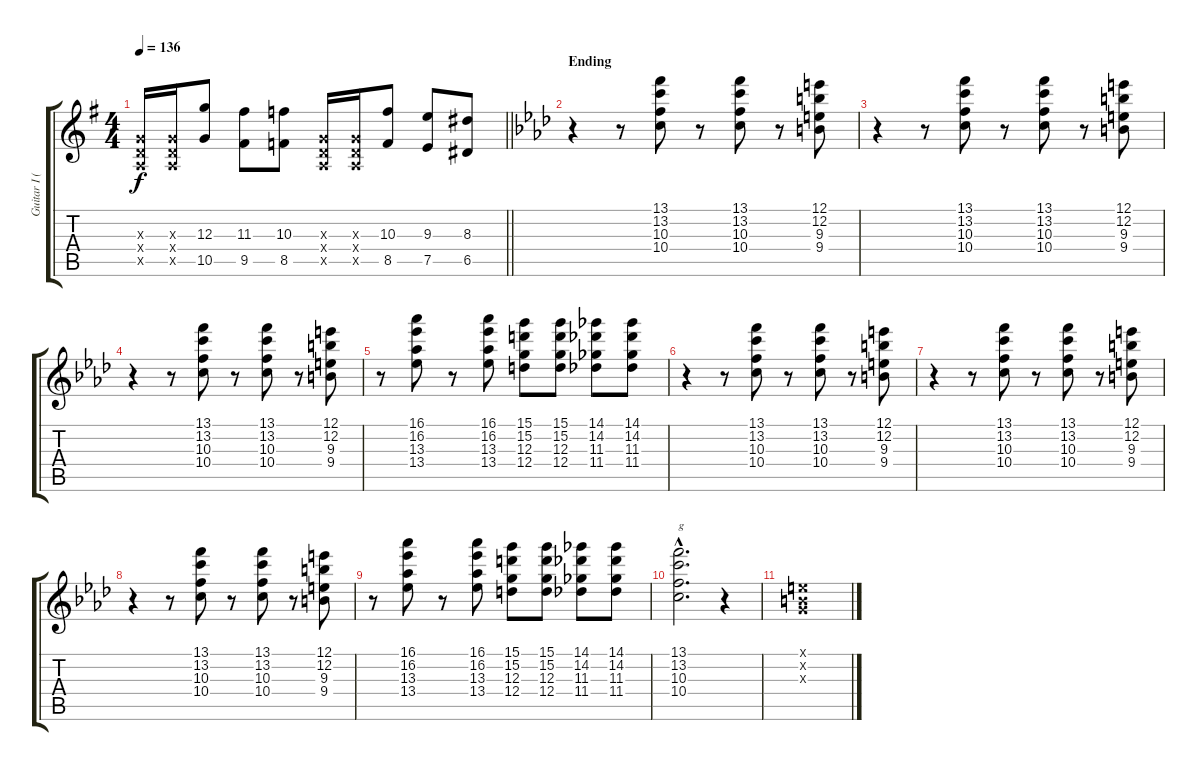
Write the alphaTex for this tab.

\track ("Guitar I (Aiji)" "Guitar I (") {instrument distortionguitar}
\staff {score tabs}
\tuning (E4 B3 G3 D3 A2 E2) {hide}
\ts (4 4)
\tempo 136
\clef g2
\barLineRight lightlight
\ks g
(0.3{x} 0.4{x} 0.5{x}).16{dy f} (0.3{x} 0.4{x} 0.5{x}).16 (12.3 10.5).8 (11.3 9.5).8 (10.3 8.5).8 (0.3{x} 0.4{x} 0.5{x}).16 (0.3{x} 0.4{x} 0.5{x}).16 (10.3 8.5).8 (9.3 7.5).8 (8.3 6.5).8 |
\section ("" "Ending")
\ks ab
r.4 r.8 (13.1 13.2 10.3 10.4).8 r.8 (13.1 13.2 10.3 10.4).8 r.8 (12.1 12.2 9.3 9.4).8 |
r.4 r.8 (13.1 13.2 10.3 10.4).8 r.8 (13.1 13.2 10.3 10.4).8 r.8 (12.1 12.2 9.3 9.4).8 |
r.4 r.8 (13.1 13.2 10.3 10.4).8 r.8 (13.1 13.2 10.3 10.4).8 r.8 (12.1 12.2 9.3 9.4).8 |
r.8 (16.1 16.2 13.3 13.4).8 r.8 (16.1 16.2 13.3 13.4).8 (15.1 15.2 12.3 12.4).8 (15.1 15.2 12.3 12.4).8 (14.1 14.2 11.3 11.4).8 (14.1 14.2 11.3 11.4).8 |
r.4 r.8 (13.1 13.2 10.3 10.4).8 r.8 (13.1 13.2 10.3 10.4).8 r.8 (12.1 12.2 9.3 9.4).8 |
r.4 r.8 (13.1 13.2 10.3 10.4).8 r.8 (13.1 13.2 10.3 10.4).8 r.8 (12.1 12.2 9.3 9.4).8 |
r.4 r.8 (13.1 13.2 10.3 10.4).8 r.8 (13.1 13.2 10.3 10.4).8 r.8 (12.1 12.2 9.3 9.4).8 |
r.8 (16.1 16.2 13.3 13.4).8 r.8 (16.1 16.2 13.3 13.4).8 (15.1 15.2 12.3 12.4).8 (15.1 15.2 12.3 12.4).8 (14.1 14.2 11.3 11.4).8 (14.1 14.2 11.3 11.4).8 |
(13.1{hac} 13.2{hac} 10.3{hac} 10.4{hac}).2{d txt "g"} r.4 |
(0.1{x} 0.2{x} 0.3{x}).1
